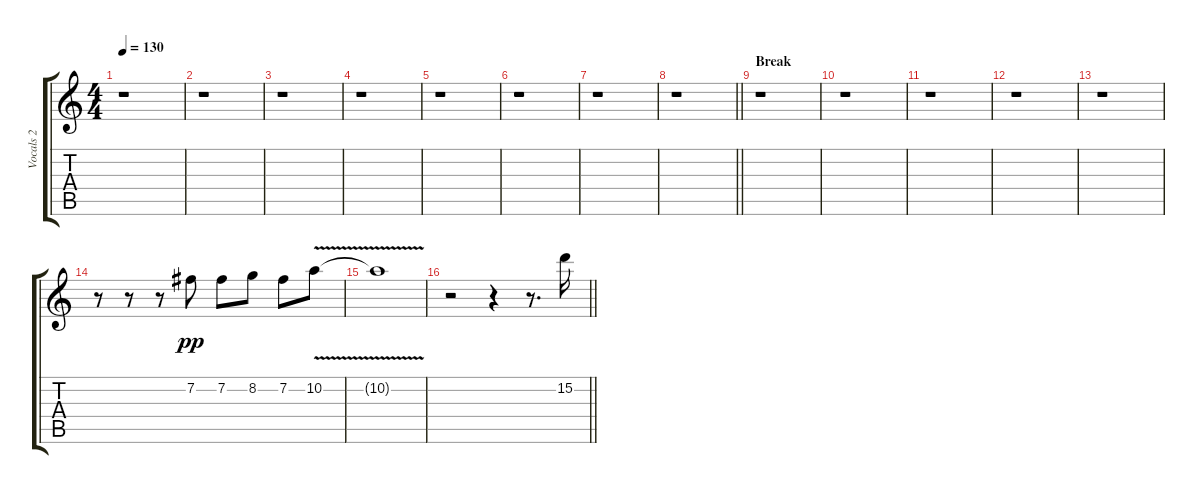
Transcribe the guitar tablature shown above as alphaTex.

\track ("Vocals 2" "Vocals 2") {instrument distortionguitar}
\staff {score tabs}
\tuning (E4 B3 G3 D3 A2 E2) {hide}
\ts (4 4)
\tempo 130
\clef g2
\ks c
r.1{dy pp} |
r.1 |
r.1 |
r.1 |
r.1 |
r.1 |
r.1 |
\barLineRight lightlight
r.1 |
\section ("" "Break ")
r.1 |
r.1 |
r.1 |
r.1 |
r.1 |
r.8 r.8 r.8 7.2.8 7.2.8 8.2.8 7.2.8 10.2{v}.8 |
10.2{t}.1 |
\barLineRight lightlight
r.2 r.4 r.8{d} 15.2.16
